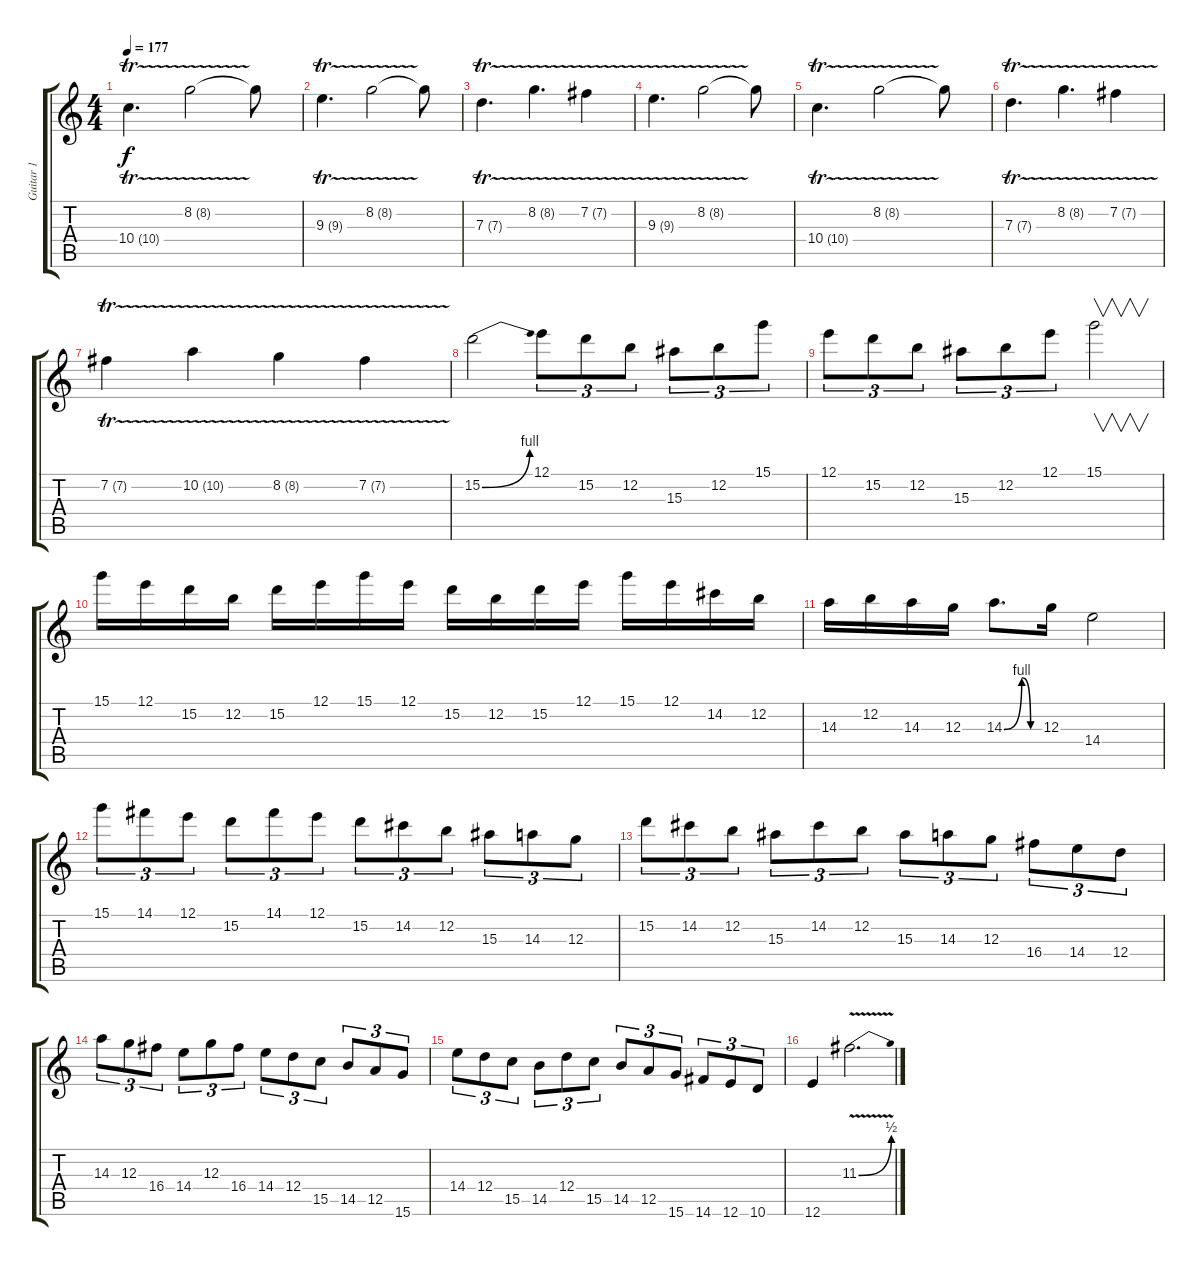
\track ("Guitar 1" "Guitar 1") {solo instrument overdrivenguitar}
\staff {score tabs}
\tuning (E4 B3 G3 D3 A2 E2) {hide}
\ts (4 4)
\tempo 177
\clef g2
\ks c
10.4{tr (10 16)}.4{d dy f} 8.2{tr (8 16)}.2 8.2{t}.8 |
9.3{tr (9 16)}.4{d} 8.2{tr (8 16)}.2 8.2{t}.8 |
7.3{tr (7 16)}.4{d} 8.2{tr (8 16)}.4{d} 7.2{tr (7 16)}.4 |
9.3{tr (9 16)}.4{d} 8.2{tr (8 16)}.2 8.2{t}.8 |
10.4{tr (10 16)}.4{d} 8.2{tr (8 16)}.2 8.2{t}.8 |
7.3{tr (7 16)}.4{d} 8.2{tr (8 16)}.4{d} 7.2{tr (7 16)}.4 |
7.2{tr (7 16)}.4 10.2{tr (10 16)}.4 8.2{tr (8 16)}.4 7.2{tr (7 16)}.4 |
15.2{be (bend 0 0 60 4)}.2 12.1.8{tu (3 2)} 15.2.8{tu (3 2)} 12.2.8{tu (3 2)} 15.3.8{tu (3 2)} 12.2.8{tu (3 2)} 15.1.8{tu (3 2)} |
12.1.8{tu (3 2)} 15.2.8{tu (3 2)} 12.2.8{tu (3 2)} 15.3.8{tu (3 2)} 12.2.8{tu (3 2)} 12.1.8{tu (3 2)} 15.1.2{v} |
15.1.16 12.1.16 15.2.16 12.2.16 15.2.16 12.1.16 15.1.16 12.1.16 15.2.16 12.2.16 15.2.16 12.1.16 15.1.16 12.1.16 14.2.16 12.2.16 |
14.3.16 12.2.16 14.3.16 12.3.16 14.3{be (custom 0 0 30 4 45 0 60 0)}.8{d} 12.3.16 14.4.2 |
15.1.8{tu (3 2)} 14.1.8{tu (3 2)} 12.1.8{tu (3 2)} 15.2.8{tu (3 2)} 14.1.8{tu (3 2)} 12.1.8{tu (3 2)} 15.2.8{tu (3 2)} 14.2.8{tu (3 2)} 12.2.8{tu (3 2)} 15.3.8{tu (3 2)} 14.3.8{tu (3 2)} 12.3.8{tu (3 2)} |
15.2.8{tu (3 2)} 14.2.8{tu (3 2)} 12.2.8{tu (3 2)} 15.3.8{tu (3 2)} 14.2.8{tu (3 2)} 12.2.8{tu (3 2)} 15.3.8{tu (3 2)} 14.3.8{tu (3 2)} 12.3.8{tu (3 2)} 16.4.8{tu (3 2)} 14.4.8{tu (3 2)} 12.4.8{tu (3 2)} |
14.3.8{tu (3 2)} 12.3.8{tu (3 2)} 16.4.8{tu (3 2)} 14.4.8{tu (3 2)} 12.3.8{tu (3 2)} 16.4.8{tu (3 2)} 14.4.8{tu (3 2)} 12.4.8{tu (3 2)} 15.5.8{tu (3 2)} 14.5.8{tu (3 2)} 12.5.8{tu (3 2)} 15.6.8{tu (3 2)} |
14.4.8{tu (3 2)} 12.4.8{tu (3 2)} 15.5.8{tu (3 2)} 14.5.8{tu (3 2)} 12.4.8{tu (3 2)} 15.5.8{tu (3 2)} 14.5.8{tu (3 2)} 12.5.8{tu (3 2)} 15.6.8{tu (3 2)} 14.6.8{tu (3 2)} 12.6.8{tu (3 2)} 10.6.8{tu (3 2)} |
12.6.4 11.3{be (bend 0 0 60 2) v}.2{d}
